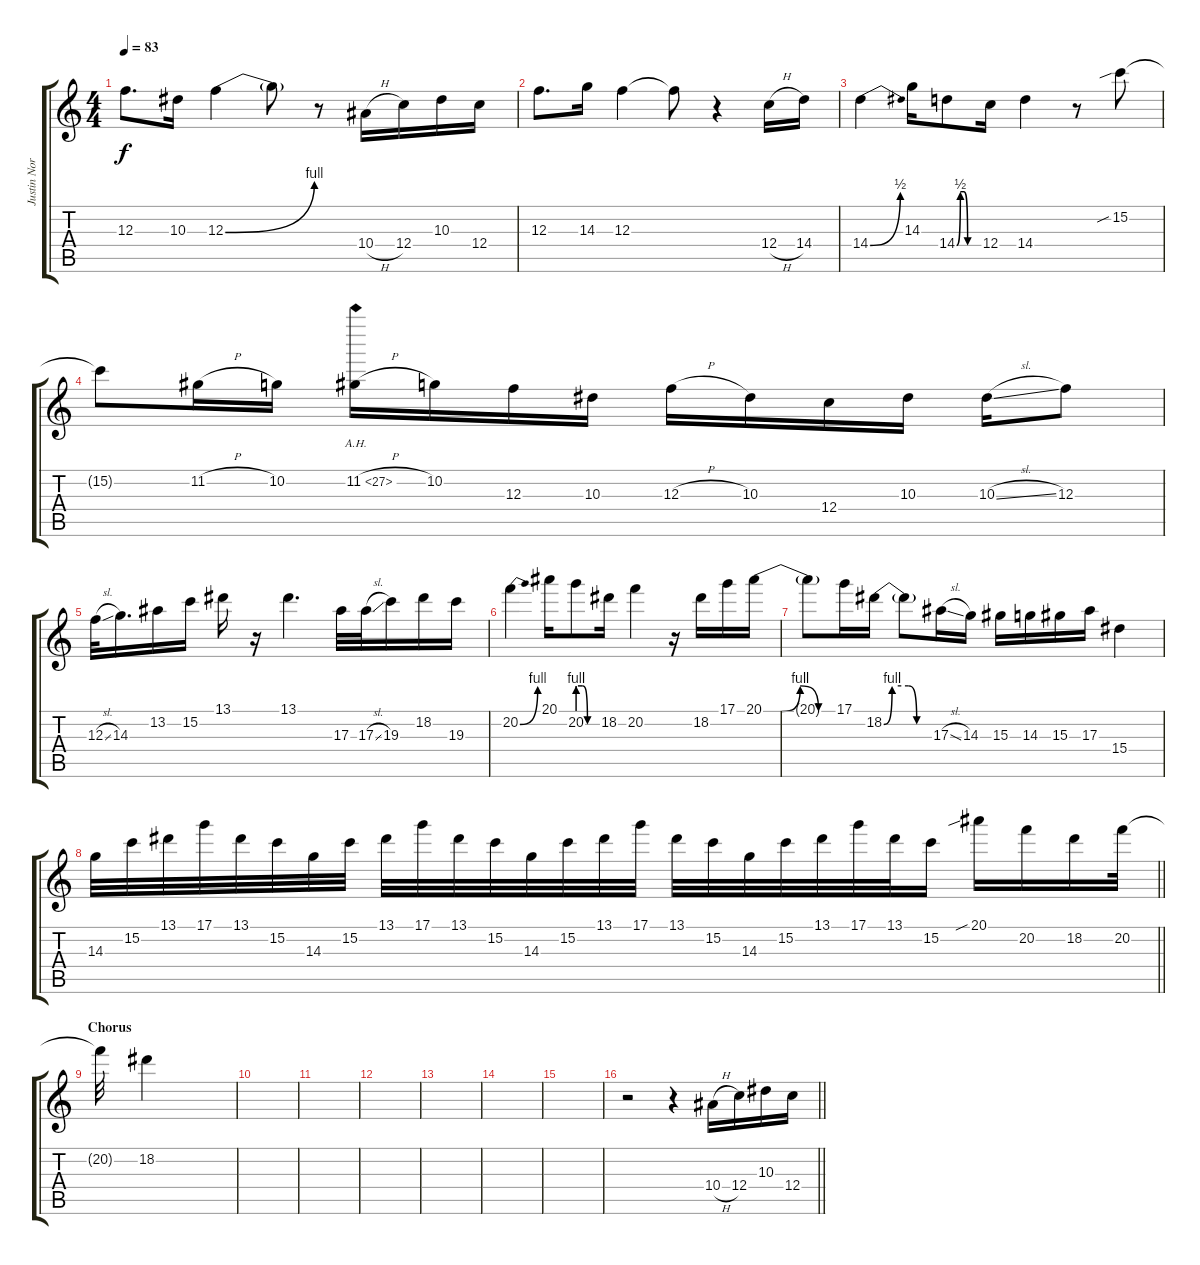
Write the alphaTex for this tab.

\track ("Justin Norman Solo" "Justin Nor") {instrument distortionguitar}
\staff {score tabs}
\tuning (D4 A3 F3 C3 G2 C2) {hide}
\ts (4 4)
\tempo 83
\clef g2
\ks c
12.3.8{d dy f} 10.3.16 12.3{be (bend 0 0 60 4)}.4 12.3{t}.8 r.8 10.4{h}.16 12.4.16 10.3.16 12.4.16 |
12.3.8{d} 14.3.16 12.3.4 12.3{t}.8 r.4 12.4{h}.16 14.4.16 |
14.4{be (bend 0 0 60 2)}.4 14.3.16 14.4{be (custom 0 0 10 2 20 2 30 0 60 0)}.8 12.4.16 14.4.4 r.8 15.2{sib}.8 |
15.2{t}.8 11.2{h}.16 10.2.16 11.2{ah 16 h}.16 10.2.16 12.3.16 10.3.16 12.3{h}.16 10.3.16 12.4.16 10.3.16 10.3{sl}.16 12.3.8 |
12.3{sl}.32 14.3.16{d} 13.2.16 15.2.16 13.1.16 r.16 13.1.4{d} 17.3.32 17.3{sl}.32 19.3.16 18.2.16 19.3.16 |
20.2{be (bend 0 0 60 4)}.4 20.1.16 20.2{be (custom 0 4 15 4 30 0 60 0)}.8 18.2.16 20.2.4 r.16 18.2.16 17.1.16 20.1{be (custom 0 0 15 0 30 4 45 0 60 0)}.16 |
20.1{t}.8 17.1.16 18.2{be (custom 0 0 10 4 30 4 40 0 60 0)}.16 18.2{t}.8 17.3{sl}.16 14.3.16 15.3.16 14.3.16 15.3.16 17.3.16 15.4.4 |
\barLineRight lightlight
14.3.32 15.2.32 13.1.32 17.1.32 13.1.32 15.2.32 14.3.32 15.2.32 13.1.32 17.1.32 13.1.32 15.2.32 14.3.32 15.2.32 13.1.32 17.1.32 13.1.32 15.2.32 14.3.32 15.2.32 13.1.32 17.1.32 13.1.32 15.2.16 20.1{sib}.16 20.2.16 18.2.16 20.2.32 |
\section ("" "Chorus")
20.2{t}.32 18.2.4 |
|
|
|
|
|
|
\barLineRight lightlight
r.2 r.4 10.4{h}.16 12.4.16 10.3.16 12.4.16
